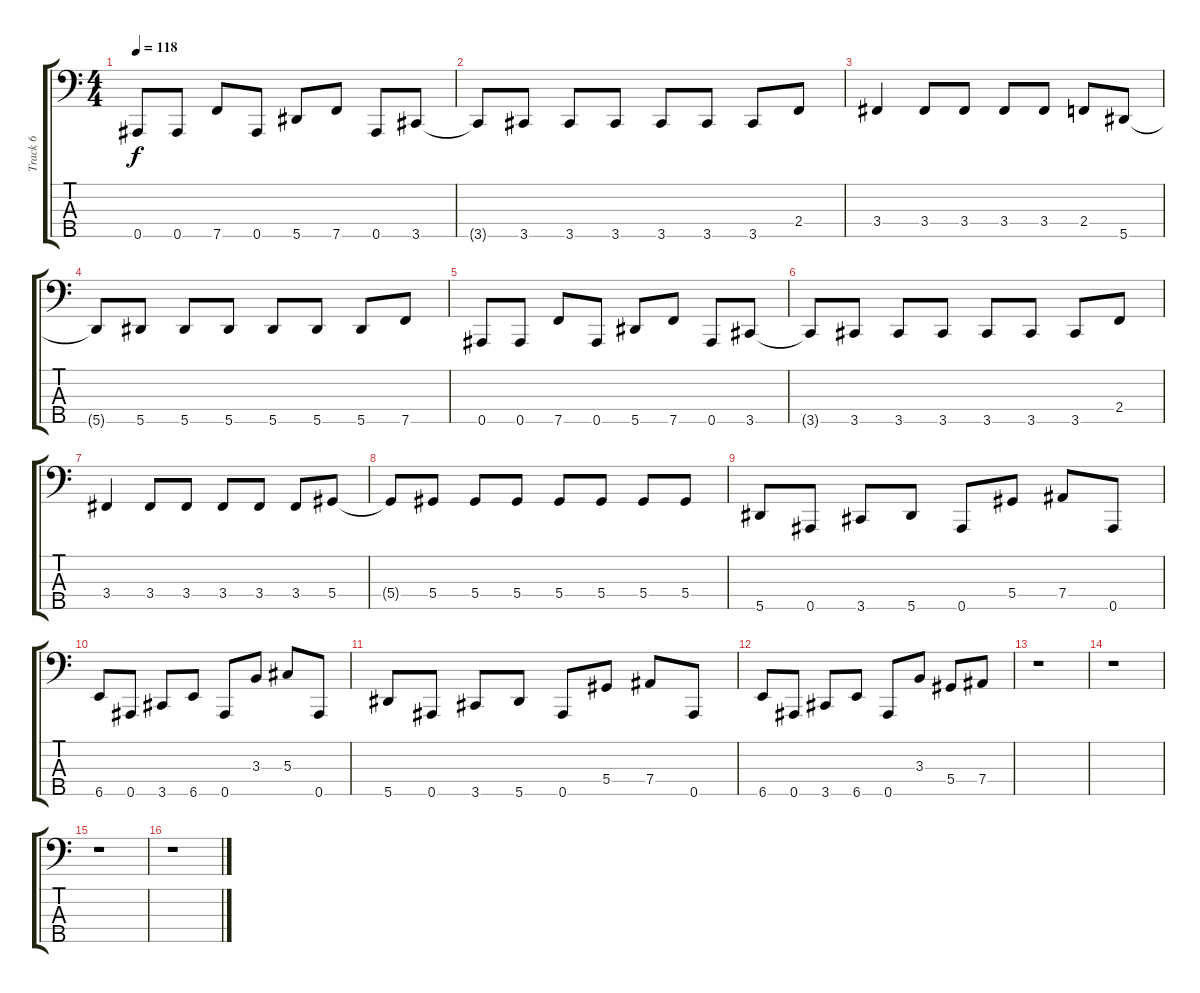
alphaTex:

\track ("Track 6" "Track 6") {instrument electricbassfinger}
\staff {score tabs}
\tuning (Gb2 Db2 Ab1 Eb1 Bb0) {hide}
\ts (4 4)
\tempo 118
\clef f4
\ks c
0.5.8{dy f} 0.5.8 7.5.8 0.5.8 5.5.8 7.5.8 0.5.8 3.5.8 |
3.5{t}.8 3.5.8 3.5.8 3.5.8 3.5.8 3.5.8 3.5.8 2.4.8 |
3.4.4 3.4.8 3.4.8 3.4.8 3.4.8 2.4.8 5.5.8 |
5.5{t}.8 5.5.8 5.5.8 5.5.8 5.5.8 5.5.8 5.5.8 7.5.8 |
0.5.8 0.5.8 7.5.8 0.5.8 5.5.8 7.5.8 0.5.8 3.5.8 |
3.5{t}.8 3.5.8 3.5.8 3.5.8 3.5.8 3.5.8 3.5.8 2.4.8 |
3.4.4 3.4.8 3.4.8 3.4.8 3.4.8 3.4.8 5.4.8 |
5.4{t}.8 5.4.8 5.4.8 5.4.8 5.4.8 5.4.8 5.4.8 5.4.8 |
5.5.8 0.5.8 3.5.8 5.5.8 0.5.8 5.4.8 7.4.8 0.5.8 |
6.5.8 0.5.8 3.5.8 6.5.8 0.5.8 3.3.8 5.3.8 0.5.8 |
5.5.8 0.5.8 3.5.8 5.5.8 0.5.8 5.4.8 7.4.8 0.5.8 |
6.5.8 0.5.8 3.5.8 6.5.8 0.5.8 3.3.8 5.4.8 7.4.8 |
r.1 |
r.1 |
r.1 |
r.1
